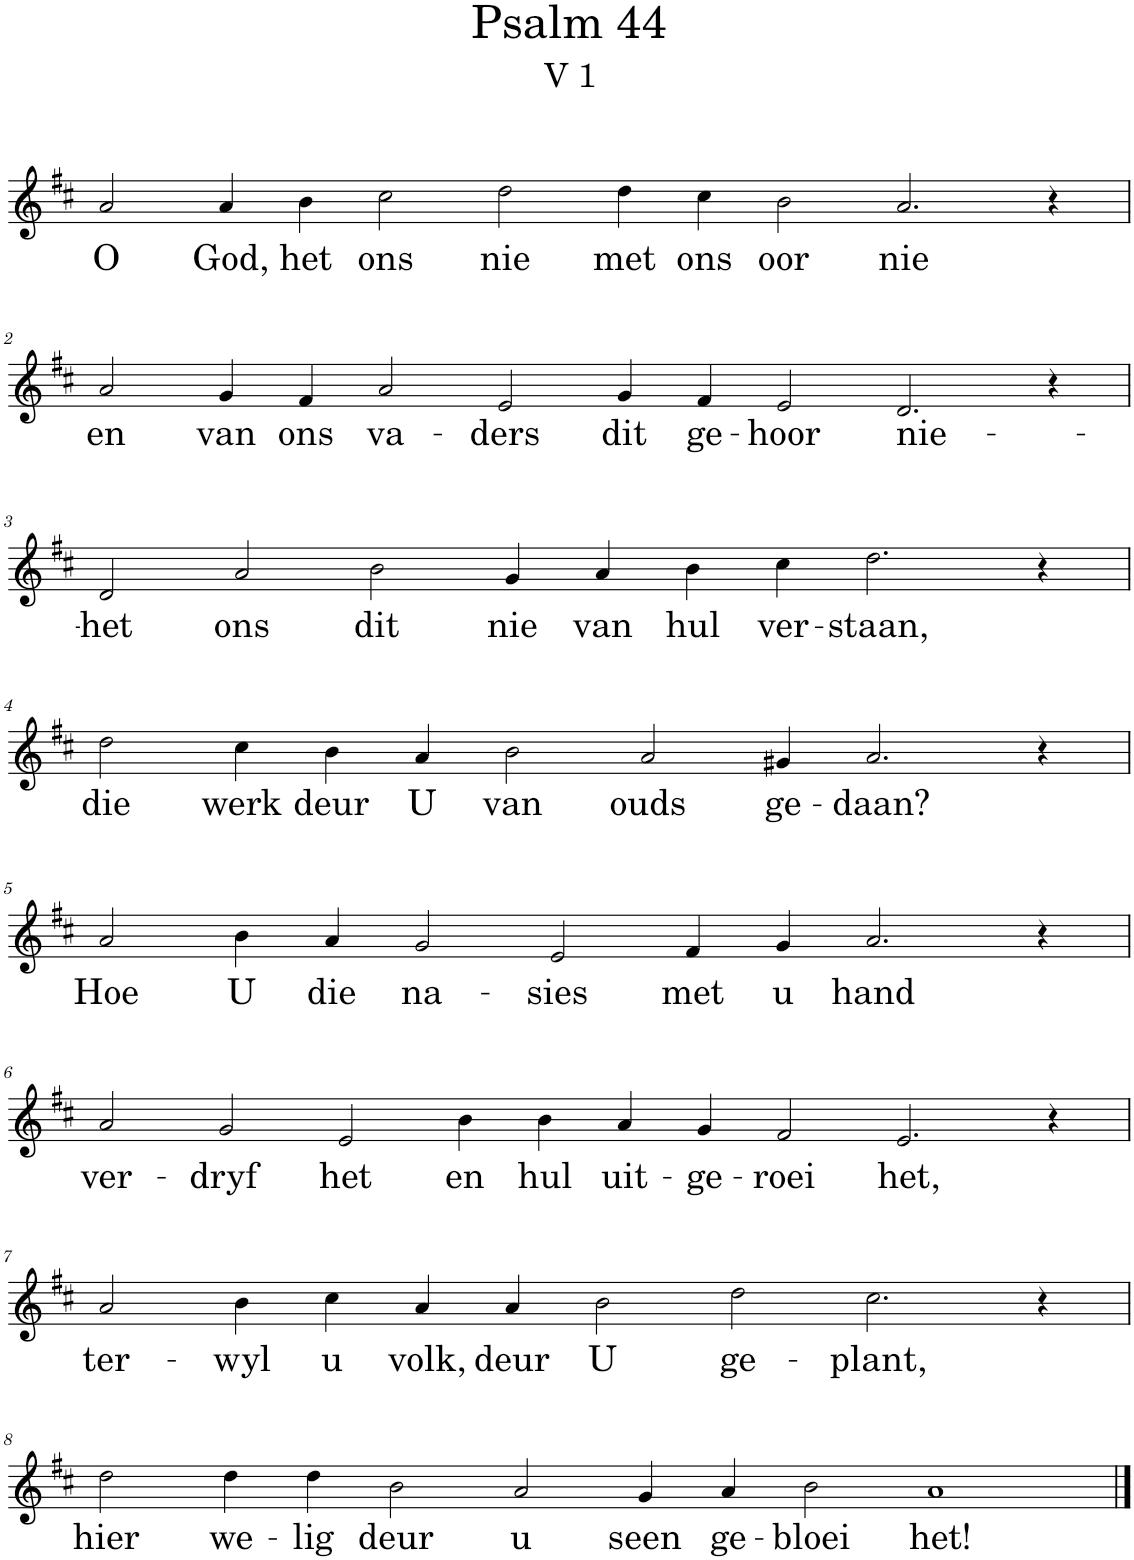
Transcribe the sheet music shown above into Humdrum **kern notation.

**kern	**text
*part1	*part1
*staff1	*staff1
*I"Pipe Organ	*
*I'Org.	*
*clefG2	*
*k[f#c#]	*
*M16/4	*
=1	=1
!	!LO:LY:b
2a/	O
!	!LO:LY:b
4a/	God,
!	!LO:LY:b
4b\	het
!	!LO:LY:b
2cc#\	ons
!	!LO:LY:b
2dd\	nie
!	!LO:LY:b
4dd\	met
!	!LO:LY:b
4cc#\	ons
!	!LO:LY:b
2b\	oor
!	!LO:LY:b
2.a/	nie
4r	.
!!LO:LB:g=z
=2	=2
!	!LO:LY:b
2a/	en
!	!LO:LY:b
4g/	van
!	!LO:LY:b
4f#/	ons
!	!LO:LY:b
2a/	va-
!	!LO:LY:b
2e/	-ders
!	!LO:LY:b
4g/	dit
!	!LO:LY:b
4f#/	ge-
!	!LO:LY:b
2e/	-hoor
!	!LO:LY:b
2.d/	nie-
4r	.
!!LO:LB:g=z
=3	=3
*M14/4	*
!	!LO:LY:b
2d/	-het
!	!LO:LY:b
2a/	ons
!	!LO:LY:b
2b\	dit
!	!LO:LY:b
4g/	nie
!	!LO:LY:b
4a/	van
!	!LO:LY:b
4b\	hul
!	!LO:LY:b
4cc#\	ver-
!	!LO:LY:b
2.dd\	-staan,
4r	.
!!LO:LB:g=z
=4	=4
!	!LO:LY:b
2dd\	die
!	!LO:LY:b
4cc#\	werk
!	!LO:LY:b
4b\	deur
!	!LO:LY:b
4a/	U
!	!LO:LY:b
2b\	van
!	!LO:LY:b
2a/	ouds
!	!LO:LY:b
4g#X/	ge-
!	!LO:LY:b
2.a/	-daan?
4r	.
!!LO:LB:g=z
=5	=5
!	!LO:LY:b
2a/	Hoe
!	!LO:LY:b
4b\	U
!	!LO:LY:b
4a/	die
!	!LO:LY:b
2g/	na-
!	!LO:LY:b
2e/	-sies
!	!LO:LY:b
4f#/	met
!	!LO:LY:b
4g/	u
!	!LO:LY:b
2.a/	hand
4r	.
!!LO:LB:g=z
=6	=6
*M16/4	*
!	!LO:LY:b
2a/	ver-
!	!LO:LY:b
2g/	-dryf
!	!LO:LY:b
2e/	het
!	!LO:LY:b
4b\	en
!	!LO:LY:b
4b\	hul
!	!LO:LY:b
4a/	uit-
!	!LO:LY:b
4g/	-ge-
!	!LO:LY:b
2f#/	-roei
!	!LO:LY:b
2.e/	het,
4r	.
!!LO:LB:g=z
=7	=7
*M14/4	*
!	!LO:LY:b
2a/	ter-
!	!LO:LY:b
4b\	-wyl
!	!LO:LY:b
4cc#\	u
!	!LO:LY:b
4a/	volk,
!	!LO:LY:b
4a/	deur
!	!LO:LY:b
2b\	U
!	!LO:LY:b
2dd\	ge-
!	!LO:LY:b
2.cc#\	-plant,
4r	.
!!LO:LB:g=z
=8	=8
*M16/4	*
!	!LO:LY:b
2dd\	hier
!	!LO:LY:b
4dd\	we-
!	!LO:LY:b
4dd\	-lig
!	!LO:LY:b
2b\	deur
!	!LO:LY:b
2a/	u
!	!LO:LY:b
4g/	seen
!	!LO:LY:b
4a/	ge-
!	!LO:LY:b
2b\	-bloei
!	!LO:LY:b
1a	het!
==	==
*-	*-
